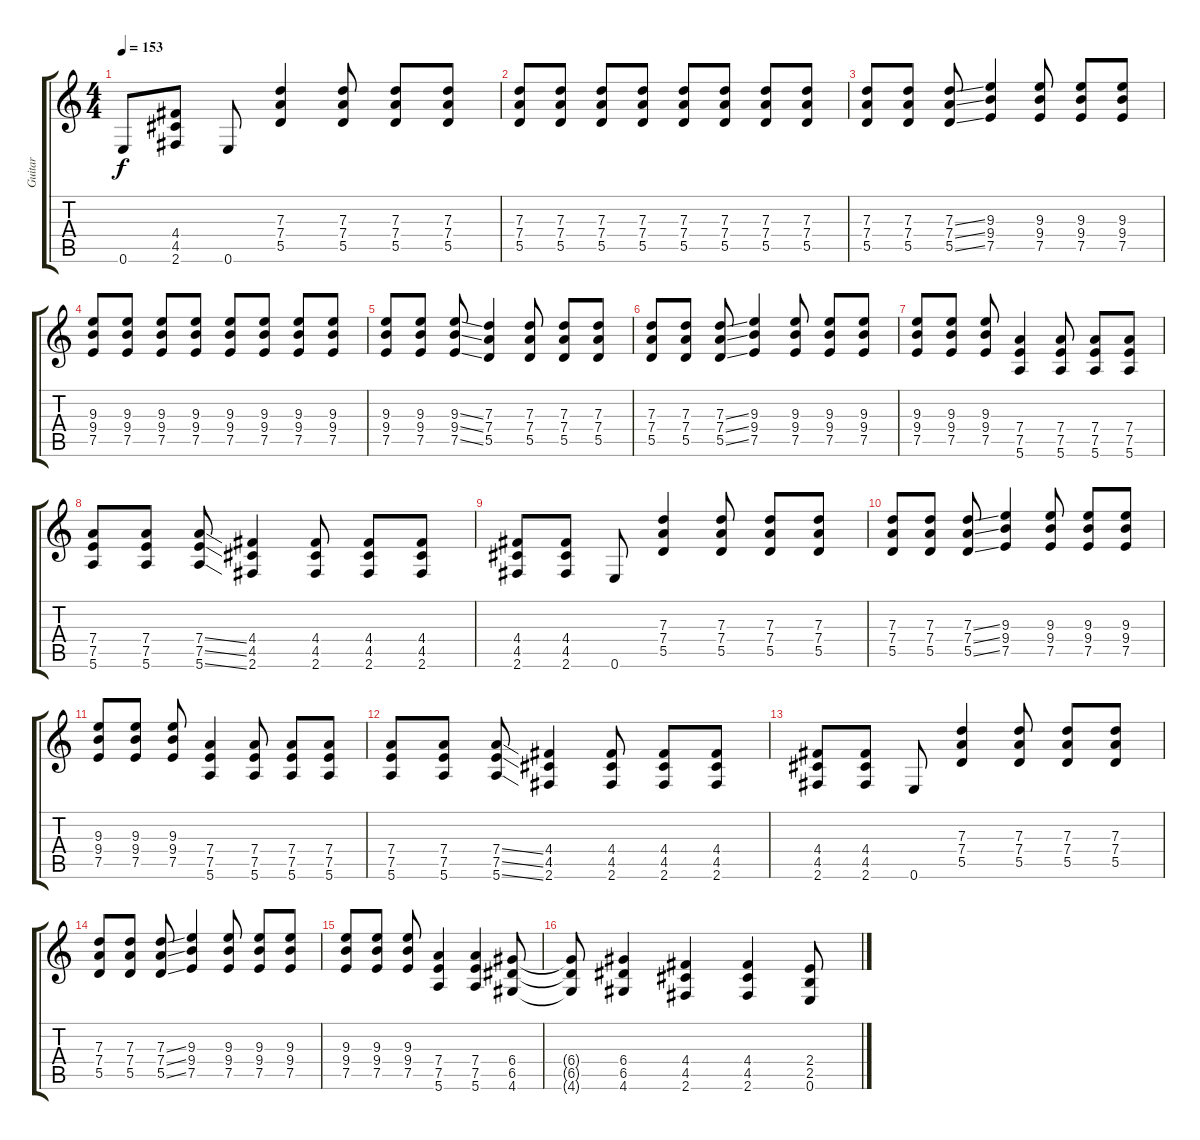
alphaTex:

\track ("Guitar" "Guitar") {instrument overdrivenguitar}
\staff {score tabs}
\tuning (E4 B3 G3 D3 A2 E2) {hide}
\ts (4 4)
\tempo 153
\clef g2
\ks c
0.6.8{dy f} (4.4 4.5 2.6).8 0.6.8 (7.3 7.4 5.5).4 (7.3 7.4 5.5).8 (7.3 7.4 5.5).8 (7.3 7.4 5.5).8 |
(7.3 7.4 5.5).8 (7.3 7.4 5.5).8 (7.3 7.4 5.5).8 (7.3 7.4 5.5).8 (7.3 7.4 5.5).8 (7.3 7.4 5.5).8 (7.3 7.4 5.5).8 (7.3 7.4 5.5).8 |
(7.3 7.4 5.5).8 (7.3 7.4 5.5).8 (7.3{ss} 7.4{ss} 5.5{ss}).8 (9.3 9.4 7.5).4 (9.3 9.4 7.5).8 (9.3 9.4 7.5).8 (9.3 9.4 7.5).8 |
(9.3 9.4 7.5).8 (9.3 9.4 7.5).8 (9.3 9.4 7.5).8 (9.3 9.4 7.5).8 (9.3 9.4 7.5).8 (9.3 9.4 7.5).8 (9.3 9.4 7.5).8 (9.3 9.4 7.5).8 |
(9.3 9.4 7.5).8 (9.3 9.4 7.5).8 (9.3{ss} 9.4{ss} 7.5{ss}).8 (7.3 7.4 5.5).4 (7.3 7.4 5.5).8 (7.3 7.4 5.5).8 (7.3 7.4 5.5).8 |
(7.3 7.4 5.5).8 (7.3 7.4 5.5).8 (7.3{ss} 7.4{ss} 5.5{ss}).8 (9.3 9.4 7.5).4 (9.3 9.4 7.5).8 (9.3 9.4 7.5).8 (9.3 9.4 7.5).8 |
(9.3 9.4 7.5).8 (9.3 9.4 7.5).8 (9.3 9.4 7.5).8 (7.4 7.5 5.6).4 (7.4 7.5 5.6).8 (7.4 7.5 5.6).8 (7.4 7.5 5.6).8 |
(7.4 7.5 5.6).8 (7.4 7.5 5.6).8 (7.4{ss} 7.5{ss} 5.6{ss}).8 (4.4 4.5 2.6).4 (4.4 4.5 2.6).8 (4.4 4.5 2.6).8 (4.4 4.5 2.6).8 |
(4.4 4.5 2.6).8 (4.4 4.5 2.6).8 0.6.8 (7.3 7.4 5.5).4 (7.3 7.4 5.5).8 (7.3 7.4 5.5).8 (7.3 7.4 5.5).8 |
(7.3 7.4 5.5).8 (7.3 7.4 5.5).8 (7.3{ss} 7.4{ss} 5.5{ss}).8 (9.3 9.4 7.5).4 (9.3 9.4 7.5).8 (9.3 9.4 7.5).8 (9.3 9.4 7.5).8 |
(9.3 9.4 7.5).8 (9.3 9.4 7.5).8 (9.3 9.4 7.5).8 (7.4 7.5 5.6).4 (7.4 7.5 5.6).8 (7.4 7.5 5.6).8 (7.4 7.5 5.6).8 |
(7.4 7.5 5.6).8 (7.4 7.5 5.6).8 (7.4{ss} 7.5{ss} 5.6{ss}).8 (4.4 4.5 2.6).4 (4.4 4.5 2.6).8 (4.4 4.5 2.6).8 (4.4 4.5 2.6).8 |
(4.4 4.5 2.6).8 (4.4 4.5 2.6).8 0.6.8 (7.3 7.4 5.5).4 (7.3 7.4 5.5).8 (7.3 7.4 5.5).8 (7.3 7.4 5.5).8 |
(7.3 7.4 5.5).8 (7.3 7.4 5.5).8 (7.3{ss} 7.4{ss} 5.5{ss}).8 (9.3 9.4 7.5).4 (9.3 9.4 7.5).8 (9.3 9.4 7.5).8 (9.3 9.4 7.5).8 |
(9.3 9.4 7.5).8 (9.3 9.4 7.5).8 (9.3 9.4 7.5).8 (7.4 7.5 5.6).4 (7.4 7.5 5.6).4 (6.4 6.5 4.6).8 |
(6.4{t} 6.5{t} 4.6{t}).8 (6.4 6.5 4.6).4 (4.4 4.5 2.6).4 (4.4 4.5 2.6).4 (2.4 2.5 0.6).8
